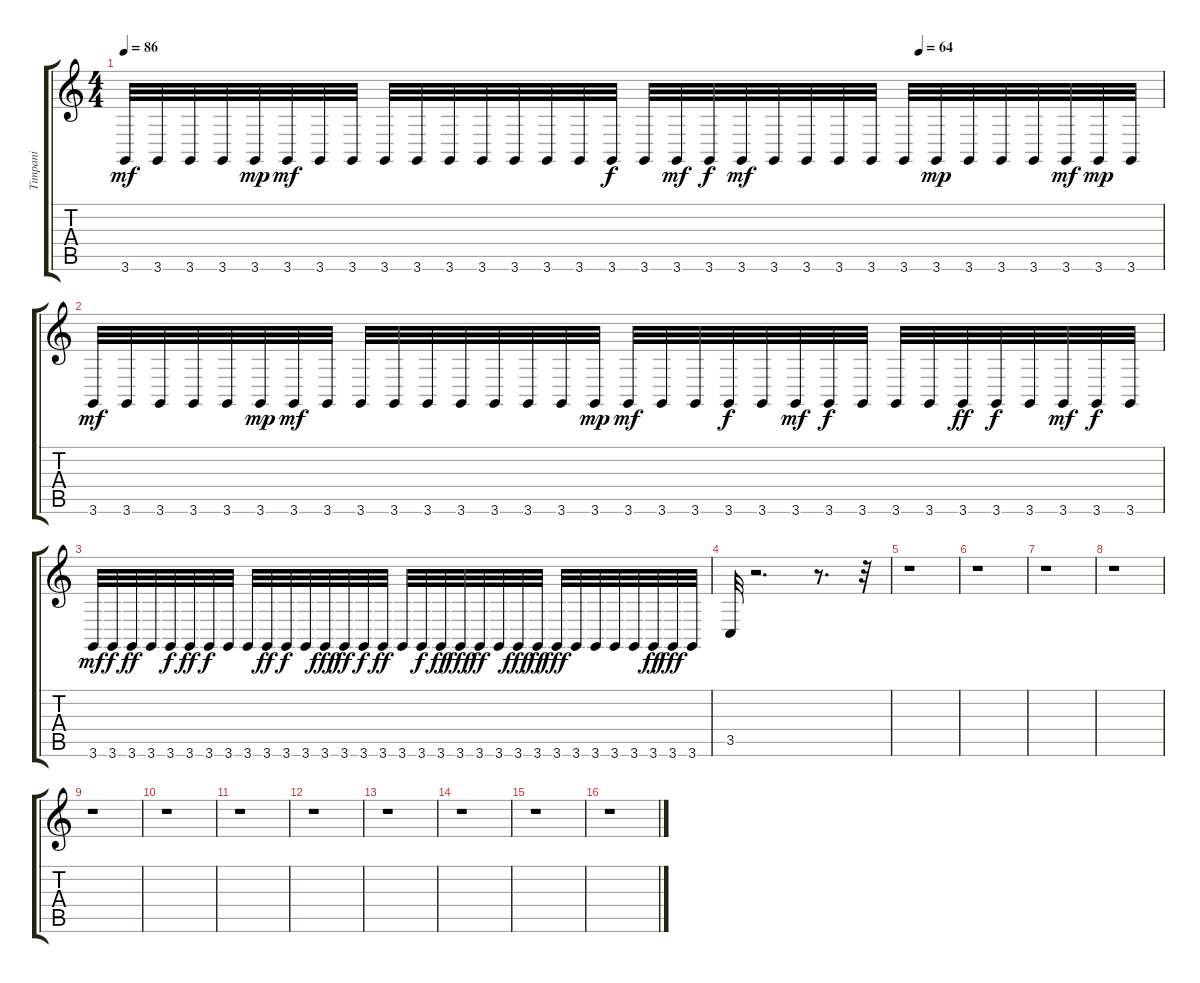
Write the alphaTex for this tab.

\track ("Timpani" "Timpani") {instrument timpani}
\staff {score tabs}
\tuning (E4 B3 G3 D3 A2 E2) {hide}
\ts (4 4)
\tempo 86
\tempo (64 0.765625)
\clef g2
\ks c
3.6.32{dy mf} 3.6.32 3.6.32 3.6.32 3.6.32{dy mp} 3.6.32{dy mf} 3.6.32 3.6.32 3.6.32 3.6.32 3.6.32 3.6.32 3.6.32 3.6.32 3.6.32 3.6.32{dy f} 3.6.32 3.6.32{dy mf} 3.6.32{dy f} 3.6.32{dy mf} 3.6.32 3.6.32 3.6.32 3.6.32 3.6.32 3.6.32{dy mp} 3.6.32 3.6.32 3.6.32 3.6.32{dy mf} 3.6.32{dy mp} 3.6.32 |
3.6.32{dy mf} 3.6.32 3.6.32 3.6.32 3.6.32 3.6.32{dy mp} 3.6.32{dy mf} 3.6.32 3.6.32 3.6.32 3.6.32 3.6.32 3.6.32 3.6.32 3.6.32 3.6.32{dy mp} 3.6.32{dy mf} 3.6.32 3.6.32 3.6.32{dy f} 3.6.32 3.6.32{dy mf} 3.6.32{dy f} 3.6.32 3.6.32 3.6.32 3.6.32{dy ff} 3.6.32{dy f} 3.6.32 3.6.32{dy mf} 3.6.32{dy f} 3.6.32 |
3.6.32{dy mf} 3.6.32{dy f} 3.6.32{dy ff} 3.6.32 3.6.32{dy f} 3.6.32{dy ff} 3.6.32{dy f} 3.6.32 3.6.32 3.6.32{dy ff} 3.6.32{dy f} 3.6.32 3.6.32{dy fff} 3.6.32{dy ff} 3.6.32{dy f} 3.6.32{dy ff} 3.6.32 3.6.32{dy f} 3.6.32{dy ff} 3.6.32{dy fff} 3.6.32{dy ff} 3.6.32 3.6.32{dy fff volume 10} 3.6.32{dy ff} 3.6.32{dy fff volume 10} 3.6.32{volume 11} 3.6.32{volume 11} 3.6.32{volume 11} 3.6.32{volume 12} 3.6.32{dy ff volume 12} 3.6.32{dy fff volume 11} 3.6.32 |
3.5.32 r.2{d} r.8{d} r.32 |
r.1 |
r.1 |
r.1 |
r.1 |
r.1 |
r.1 |
r.1 |
r.1 |
r.1 |
r.1 |
r.1 |
r.1
